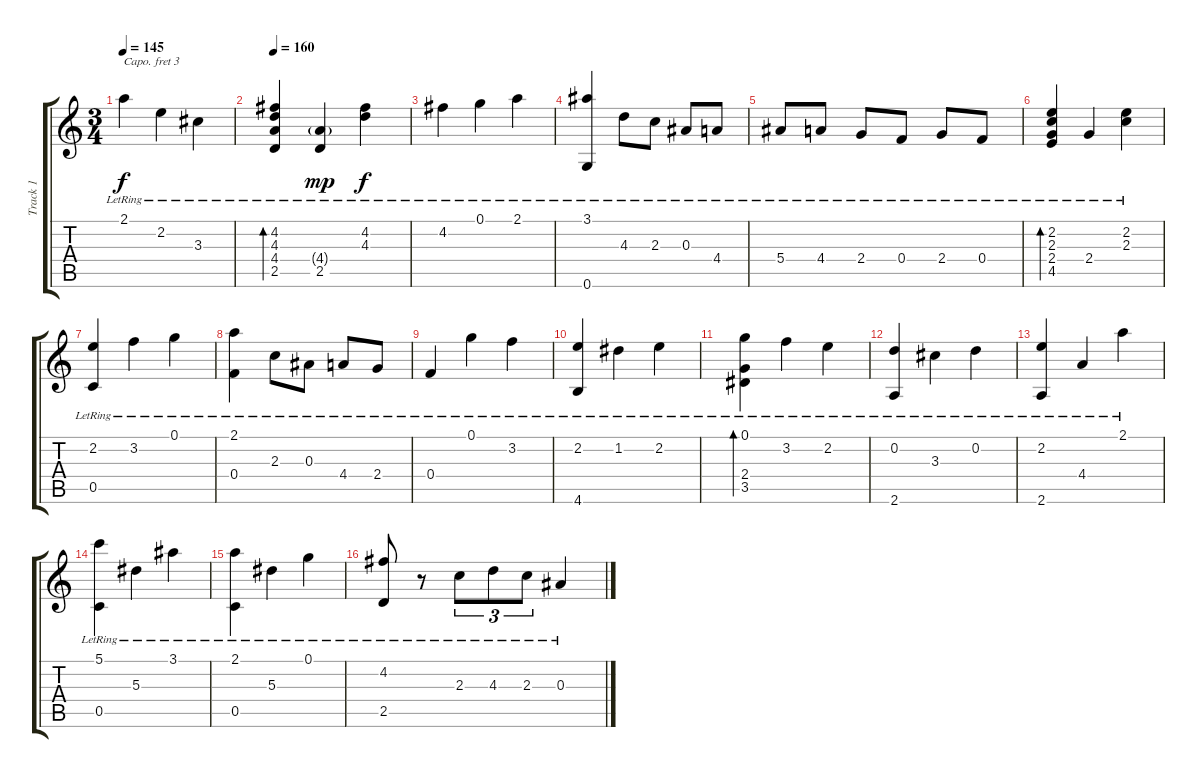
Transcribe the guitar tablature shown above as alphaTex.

\track ("Track 1" "Track 1") {instrument acousticguitarsteel}
\staff {score tabs}
\capo 3
\tuning (E4 B3 G3 D3 A2 E2) {hide}
\ts (3 4)
\tempo 145
\clef g2
\ks c
2.1{lr}.4{dy f} 2.2{lr}.4 3.3{lr}.4 |
\tempo 160
(4.2{lr} 4.3{lr} 4.4{lr} 2.5{lr}).4{bd 480} (4.4{g lr} 2.5{lr}).4{dy mp} (4.2{lr} 4.3{lr}).4{dy f} |
4.2{lr}.4 0.1{lr}.4 2.1{lr}.4 |
(3.1{lr} 0.6{lr}).4 4.3{lr}.8 2.3{lr}.8 0.3{lr}.8 4.4{lr}.8 |
5.4{lr}.8 4.4{lr}.8 2.4{lr}.8 0.4{lr}.8 2.4{lr}.8 0.4{lr}.8 |
(2.2{lr} 2.3{lr} 2.4{lr} 4.5{lr}).4{bd 480} 2.4{lr}.4 (2.2{lr} 2.3{lr}).4 |
(2.2{lr} 0.5{lr}).4 3.2{lr}.4 0.1{lr}.4 |
(2.1{lr} 0.4{lr}).4 2.3{lr}.8 0.3{lr}.8 4.4{lr}.8 2.4{lr}.8 |
0.4{lr}.4 0.1{lr}.4 3.2{lr}.4 |
(2.2{lr} 4.6{lr}).4 1.2{lr}.4 2.2{lr}.4 |
(0.1{lr} 2.4{lr} 3.5{lr}).4{bd 480} 3.2{lr}.4 2.2{lr}.4 |
(0.2{lr} 2.6{lr}).4 3.3{lr}.4 0.2{lr}.4 |
(2.2{lr} 2.6{lr}).4 4.4{lr}.4 2.1{lr}.4 |
(5.1{lr} 0.5{lr}).4 5.3{lr}.4 3.1{lr}.4 |
(2.1{lr} 0.5{lr}).4 5.3{lr}.4 0.1{lr}.4 |
(4.2{lr} 2.5{lr}).8 r.8 2.3{lr}.8{tu (3 2)} 4.3{lr}.8{tu (3 2)} 2.3{lr}.8{tu (3 2)} 0.3{lr}.4
